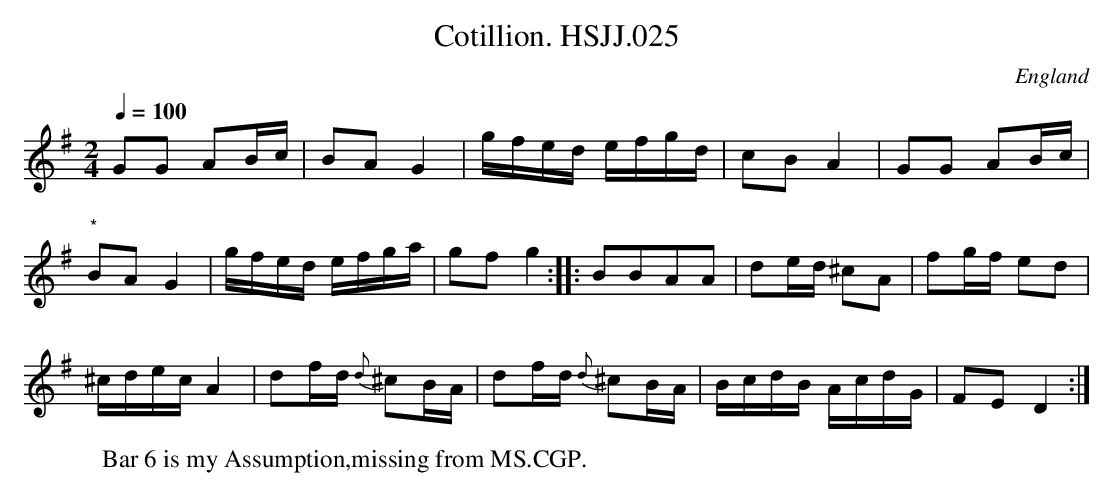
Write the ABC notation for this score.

X:1
T:Cotillion. HSJJ.025
M:2/4
L:1/8
Q:1/4=100
O:England
K:G
GG AB/c/|BAG2|g/f/e/d/ e/f/g/d/|cBA2|GG AB/c/|
"*"BAG2|g/f/e/d/ e/f/g/a/|gfg2::BBAA|de/d/ ^cA|fg/f/ ed|
^c/d/e/c/A2|df/d/ {d}^cB/A/|df/d/ {d}^cB/A/|B/c/d/B/ A/c/d/G/|FED2:|
W:Bar 6 is my Assumption,missing from MS.CGP.
